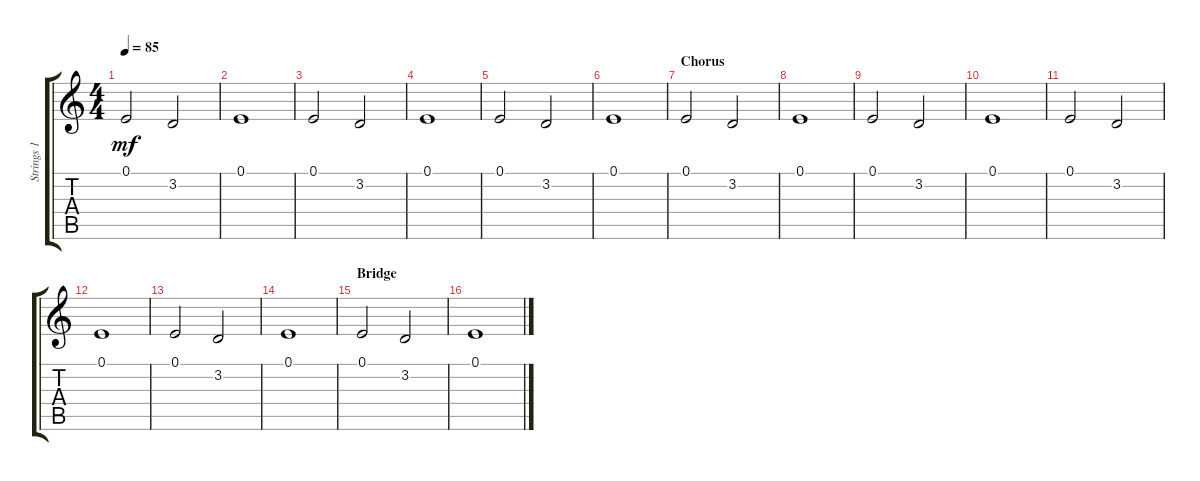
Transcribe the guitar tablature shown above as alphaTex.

\track ("Strings 1" "Strings 1") {instrument tremolostrings}
\staff {score tabs}
\tuning (E4 B3 G3 D3 A2 E2) {hide}
\ts (4 4)
\tempo 85
\clef g2
\ks c
0.1.2{dy mf} 3.2.2 |
0.1.1 |
0.1.2 3.2.2 |
0.1.1 |
0.1.2 3.2.2 |
0.1.1 |
\section ("" "Chorus")
0.1.2 3.2.2 |
0.1.1 |
0.1.2 3.2.2 |
0.1.1 |
0.1.2 3.2.2 |
0.1.1 |
0.1.2 3.2.2 |
0.1.1 |
\section ("" "Bridge")
0.1.2 3.2.2 |
0.1.1
